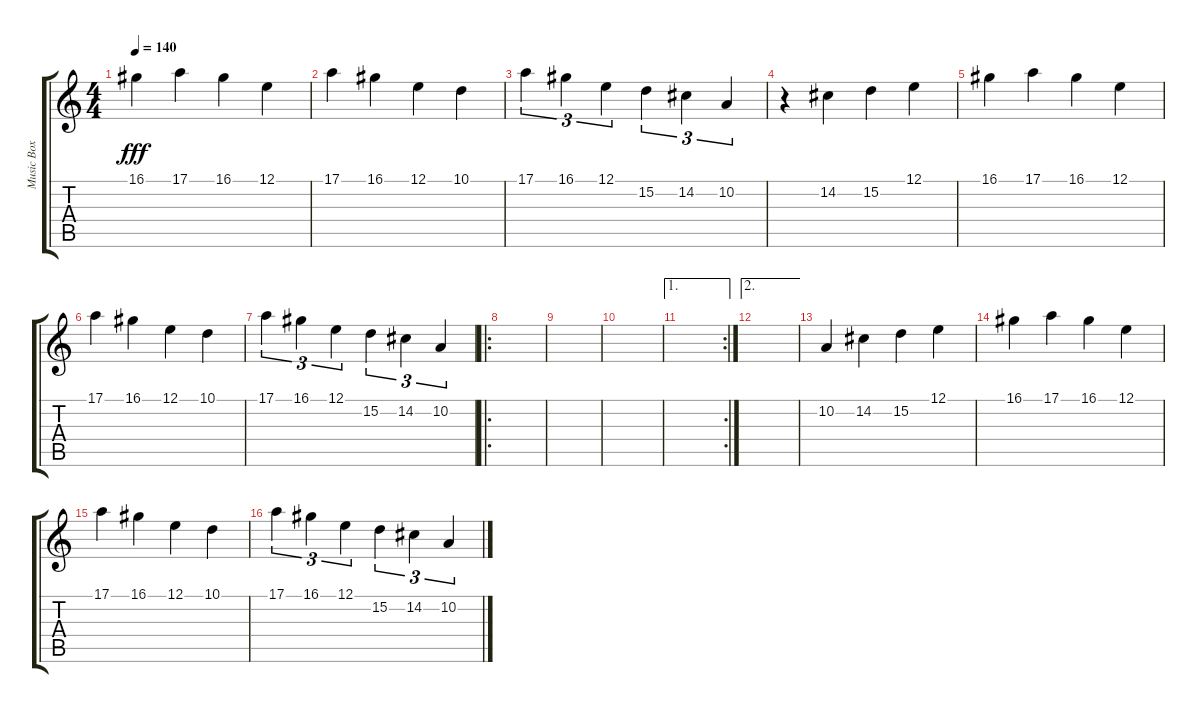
\track ("Music Box" "Music Box") {instrument musicbox}
\staff {score tabs}
\tuning (E4 B3 G3 D3 A2 E2) {hide}
\ts (4 4)
\tempo 140
\clef g2
\ks c
16.1.4{dy fff} 17.1.4 16.1.4 12.1.4 |
17.1.4 16.1.4 12.1.4 10.1.4 |
17.1.4{tu (3 2)} 16.1.4{tu (3 2)} 12.1.4{tu (3 2)} 15.2.4{tu (3 2)} 14.2.4{tu (3 2)} 10.2.4{tu (3 2)} |
r.4 14.2.4 15.2.4 12.1.4 |
16.1.4 17.1.4 16.1.4 12.1.4 |
17.1.4 16.1.4 12.1.4 10.1.4 |
17.1.4{tu (3 2)} 16.1.4{tu (3 2)} 12.1.4{tu (3 2)} 15.2.4{tu (3 2)} 14.2.4{tu (3 2)} 10.2.4{tu (3 2)} |
\ro
|
|
|
\ae 1
\rc 2
|
\ae 2
|
10.2.4 14.2.4 15.2.4 12.1.4 |
16.1.4 17.1.4 16.1.4 12.1.4 |
17.1.4 16.1.4 12.1.4 10.1.4 |
17.1.4{tu (3 2)} 16.1.4{tu (3 2)} 12.1.4{tu (3 2)} 15.2.4{tu (3 2)} 14.2.4{tu (3 2)} 10.2.4{tu (3 2)}
